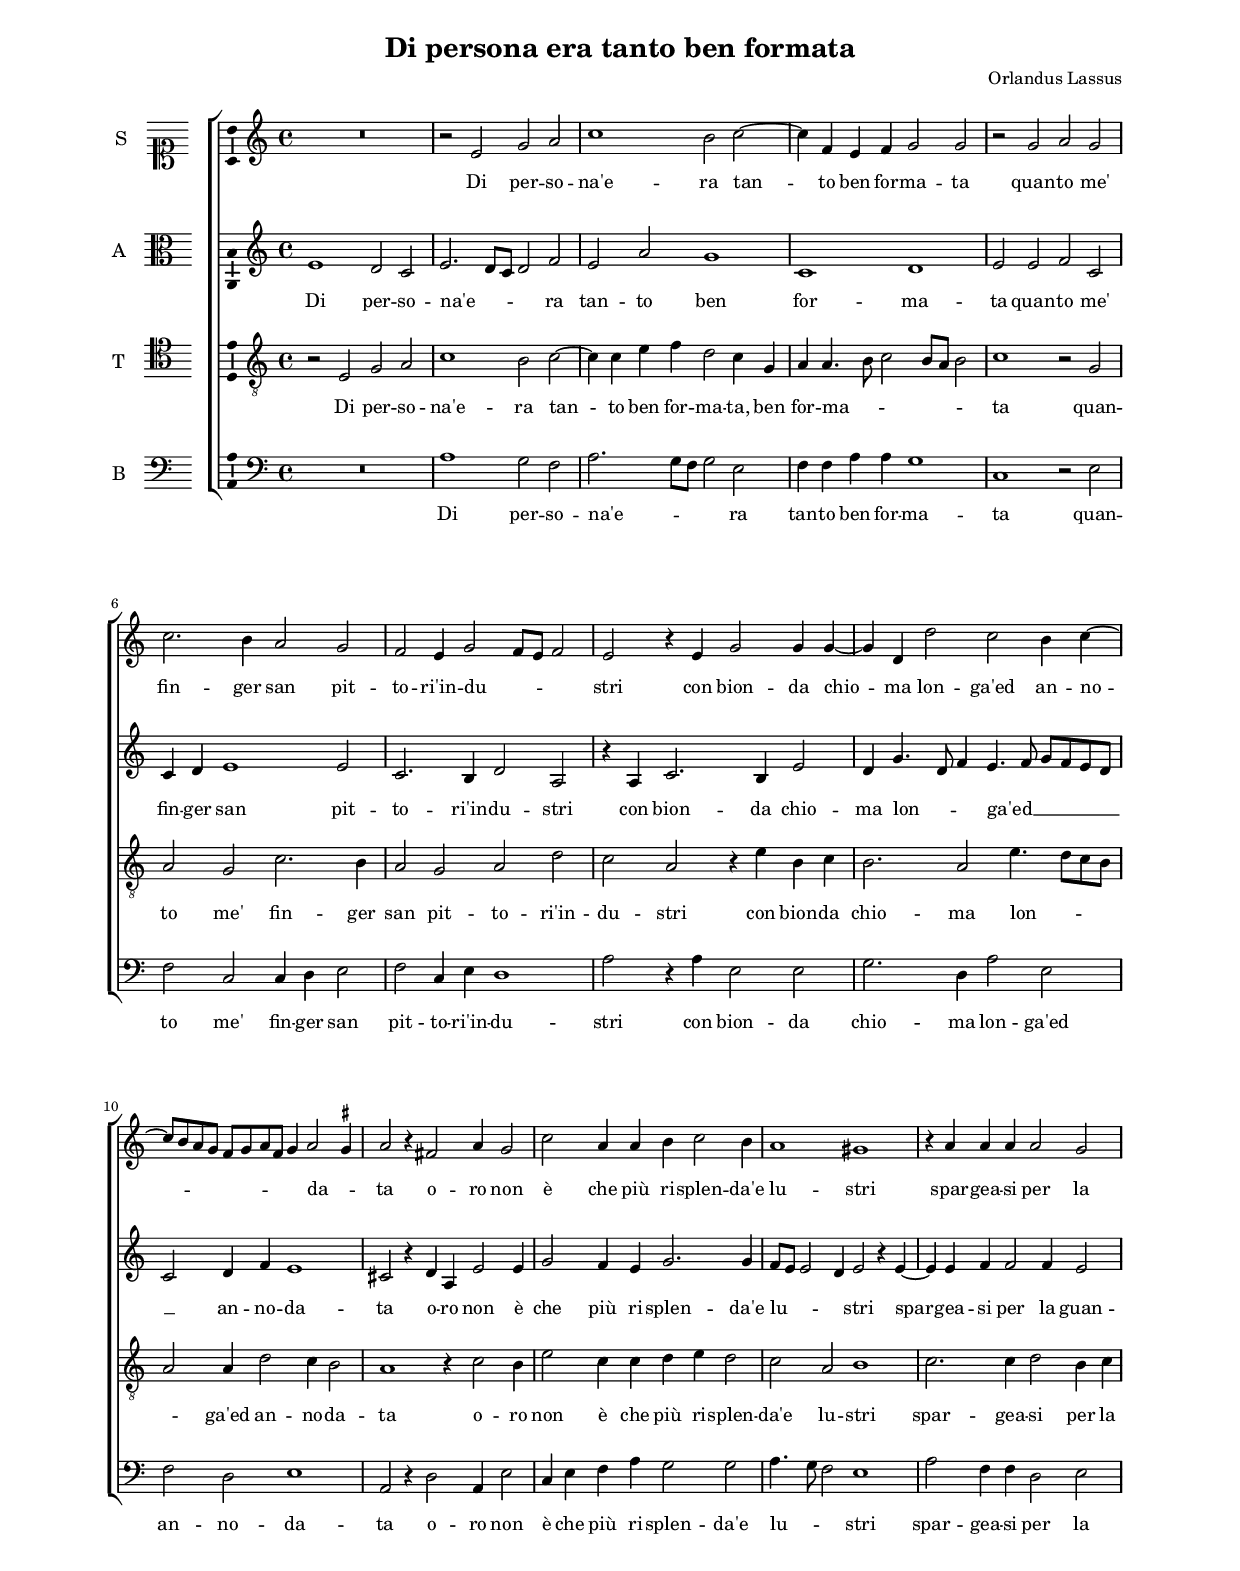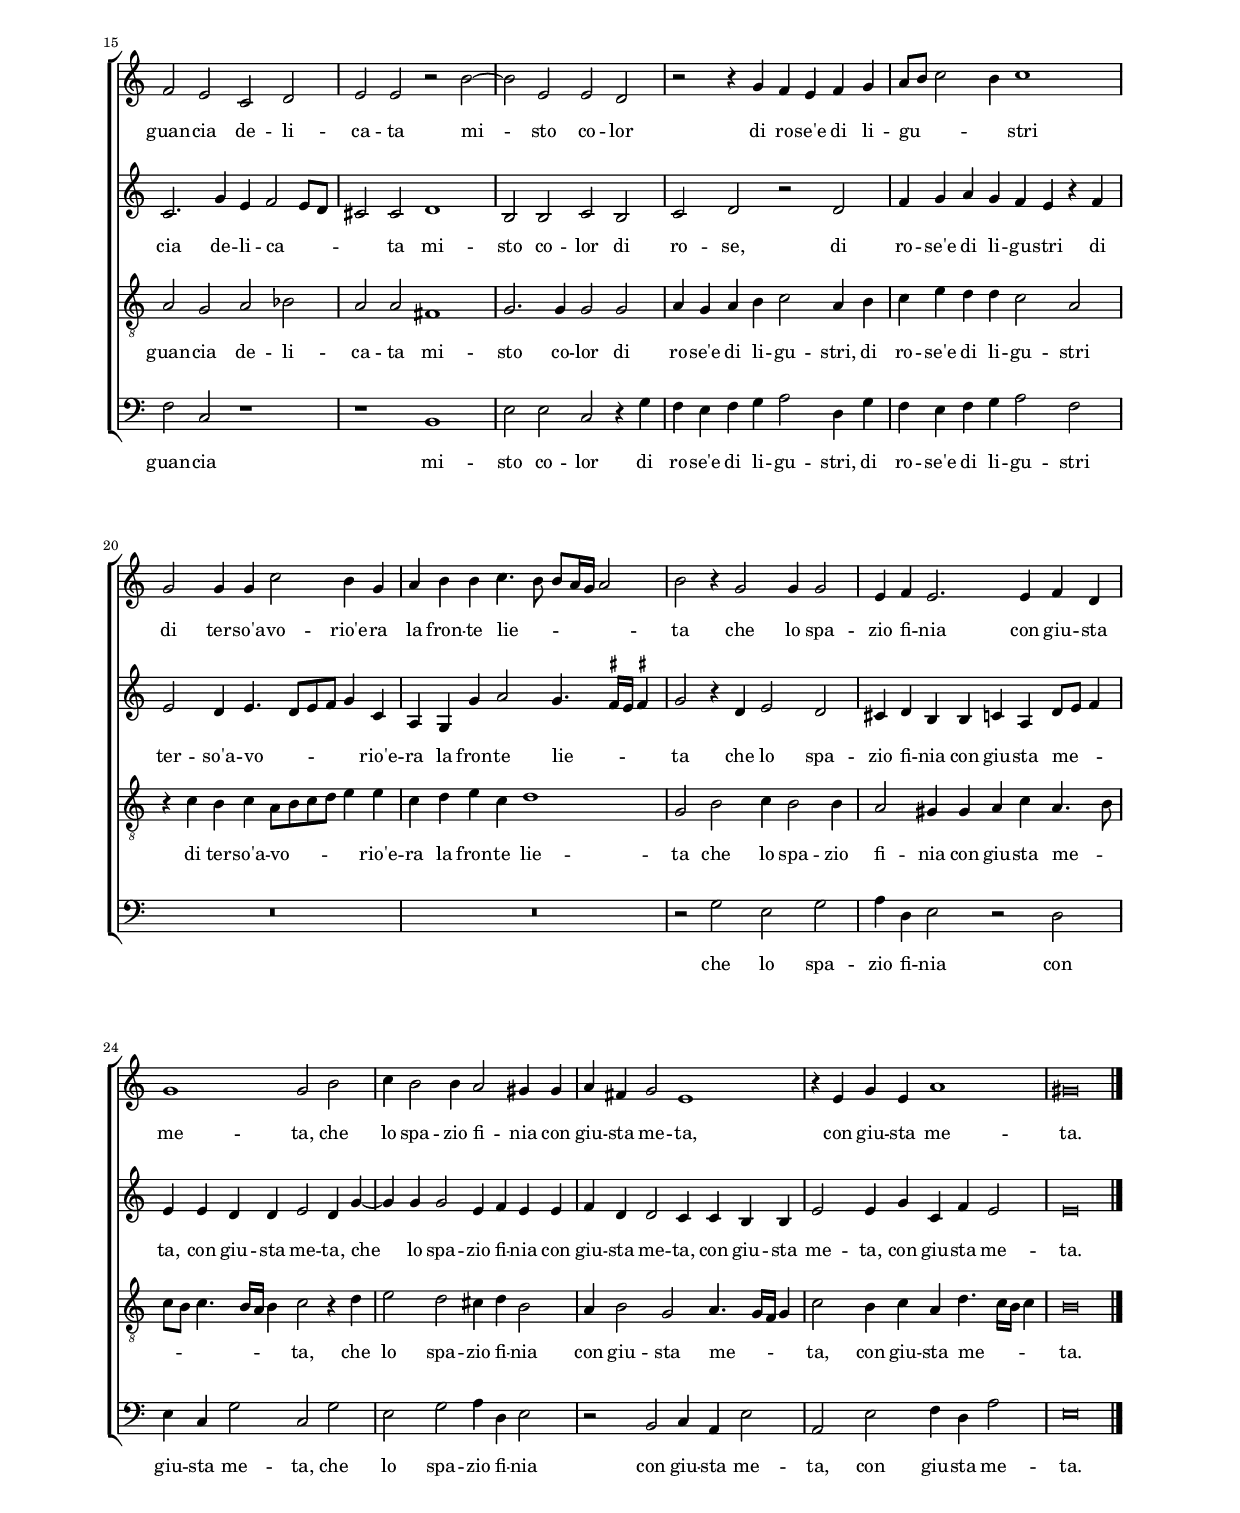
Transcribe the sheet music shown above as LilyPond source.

\header
{
  title="Di persona era tanto ben formata"
  composer="Orlandus Lassus"
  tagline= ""
}

\version "2.24.1"
\language deutsch
#(set-global-staff-size 15)
% #(set-default-paper-size "letter")
#(ly:set-option 'point-and-click #f)

	
global = {
	\key c \major
	\time 4/4 \set Score.measureLength = #(ly:make-moment 2/1)
	\skip 1*2*28 \bar "|."
	}

	ficta = { \once \set suggestAccidentals = ##t }
	
	forget = #(define-music-function (music) (ly:music?) #{
		\accidentalStyle forget
		$music
		\accidentalStyle default
		#})


\paper
	{
	top-margin = 2 \cm
	bottom-margin = 2 \cm
	left-margin = 2 \cm
	right-margin = 2 \cm
	ragged-bottom = ##f
	ragged-last-bottom = ##t
	print-page-number = ##f
	system-system-spacing = #'((basic-distance . 17) (minimum-distance . 14) (padding . 7))
	page-count = 2
	systems-per-page = 3
%	min-systems-per-page = 3
	}


incipitcantus = \markup { \score {
	{
	\set Staff.instrumentName = \markup { \fontsize #1 "S" }
	\key c \major
	\clef soprano
	s4 \bar ""
	}
	\layout  {
	raggedright = ##t
	indent = 0.8 \cm
	line-width = 1.6 \cm
	\context { \Staff \remove Time_signature_engraver }
	\override Staff.Clef.Y-extent = #'(0 . 0)
	}} \hspace #1 }
	
      
incipitaltus = \markup { \score {
	{
	\set Staff.instrumentName = \markup { \fontsize #1 "A" }
	\key c \major
	\clef alto
	s4 \bar ""
	}
	\layout  {
	raggedright = ##t
	indent = 0.8 \cm
	line-width = 1.6 \cm
	\context { \Staff \remove Time_signature_engraver }
	\override Staff.Clef.Y-extent = #'(0 . 0)
	}} \hspace #1 }


incipittenor = \markup { \score {
	{
	\set Staff.instrumentName = \markup { \fontsize #1 "T" }
	\key c \major
	\clef tenor
	s4 \bar ""
	}
	\layout  {
	raggedright = ##t
	indent = 0.8 \cm
	line-width = 1.6 \cm
	\context { \Staff \remove Time_signature_engraver }
	\override Staff.Clef.Y-extent = #'(0 . 0)
	}} \hspace #1 }


incipitbassus = \markup { \score {
	{
	\set Staff.instrumentName = \markup { \fontsize #1 "B" }
	\key c \major
	\clef bass
	s4 \bar ""
	}
	\layout  {
	raggedright = ##t
	indent = 0.8 \cm
	line-width = 1.6 \cm
	\context { \Staff \remove Time_signature_engraver }
	\override Staff.Clef.Y-extent = #'(0 . 0)
	}} \hspace #1 }


cantus =  \relative c''
	{
	R\breve
	r2 e, g a
	c1 h2 c~
	c4 f, e f g2 g
%5
	r2 g a g
	c2. h4 a2 g
	f2 e4 g2 f8 e f2
	e2 r4 e g2 g4 g~
	g4 d d'2 c h4 c~
%10
	c8 h a g f[ g a f] g4 a2 \ficta gis4
	a2 r4 fis2 a4 g2
	c2 a4 a h c2 h4
	a1 gis
	r4 a a a a2 g |
%15
	f2 e c d
	e2 e r h'~
	h2 e, e d
	r2 r4 g f e f g
	a8 h c2 h4 c1 |
%20
	g2 g4 g c2 h4 g
	a4 h h c4. h8 h[ a16 g] a2
	h2 r4 g2 g4 g2
	e4 f e2. e4 f d
	g1 g2 h |
%25
	c4 h2 h4 a2 gis4 gis
	a4 fis g2 e1
	r4 e g e a1
	gis\breve |
	}


altus =  \relative c'
	{
	e1 d2 c
	e2. d8 c d2 f
	e2 a g1
	c,1 d
%5
	e2 e f c |
	c4 d e1 e2
	c2. h4 d2 a
	r4 a c2. h4 e2
	d4 g4. d8 f4 e4. f8 g[ f e d]
%10
	c2 d4 f e1 |
	cis2 r4 d a e'2 e4
	g2 f4 e g2. g4
	f8 e e2 d4 e2 r4 e~
	e4 e f f2 f4 e2
%15
	c2. g'4 e4 f2 e8 d |
	cis2 cis d1
	h2 h c h
	c2 d r d
	f4 g a g f e r f
%20
	e2 d4 e4. d8 e f g4 c, |
	a4 g g' a2 g4. \ficta fis16 e \ficta fis!4
	g2 r4 d e2 d
	cis4 d h h c a d8 e f4
	e4 e d d e2 d4 g~
%25
	g4 g g2 e4 f e e |
	f4 d d2 c4 c h h
	e2 e4 g c, f e2
	e\breve |
	}


tenor =  \relative c'
	{
	r2 e, g a
	c1 h2 c~
	c4 c e f d2 c4 g
	a4 a4. h8 c2 h8 a h2
%5
	c1 r2 g |
	a2 g c2. h4
	a2 g a d
	c2 a r4 e' h c
	h2. a2 e'4. d8 c h
%10
	a2 a4 d2 c4 h2 |
	a1 r4 c2 h4
	e2 c4 c d e d2
	c2 a h1
	c2. c4 d2 h4 c
%15
	a2 g a b |
	a2 a fis1
	g2. g4 g2 g
	a4 g a h c2 a4 h
	c4 e d d c2 a
%20
	r4 c h c a8 h c d e4 e |
	c4 d e c d1
	g,2 h c4 h2 h4
	a2 gis4 gis a c a4. h8
	c8 h c4. h16 a h4 c2 r4 d
%25
	e2 d cis4 d h2 |
	a4 h2 g a4. g16 f g4
	c2 h4 c a d4. c16 h c4
	h\breve |
	}


bassus  =  \relative c
	{
	R\breve
	a'1 g2 f
	a2. g8 f g2 e
	f4 f a a g1
%5
	c,1 r2 e |
	f2 c c4 d e2
	f2 c4 e d1
	a'2 r4 a e2 e
	g2. d4 a'2 e
%10
	f2 d e1 |
	a,2 r4 d2 a4 e'2
	c4 e f a g2 g
	a4. g8 f2 e1
	a2 f4 f d2 e
%15
	f2 c r1 |
	r1 h
	e2 e c r4 g'
	f4 e f g a2 d,4 g
	f4 e f g a2 f
%20
	R\breve |
	R\breve
	r2 g e g
	a4 d, e2 r d
	e4 c g'2 c, g'
%25
	e2 g a4 d, e2 |
	r2 h c4 a e'2
	a,2 e' f4 d a'2
	e\breve |
	}

lyricscantus = \lyricmode {
	Di per -- so -- na'e -- ra tan -- to ben for -- ma -- ta
	quan -- to me' fin -- ger san pit -- to -- ri'in -- du -- _ _ _ stri
	con bion -- da chio -- ma lon -- ga'ed an -- no -- _ _ _ _ _ _ _ _ da -- _ ta
	o -- ro non è che più ri -- splen -- da'e lu -- stri
	spar -- gea -- si per la guan -- cia de -- li -- ca -- ta
	mi -- sto co -- lor di ro -- se'e di li -- gu -- _ _ _ stri
	di ter -- so'a -- vo -- rio'e -- ra la fron -- te lie -- _ _ _ _ _ ta
	che lo spa -- zio fi -- nia con giu -- sta me -- ta,
	che lo spa -- zio fi -- nia con giu -- sta me -- ta,
	con giu -- sta me -- ta.
	}


lyricsaltus = \lyricmode {
	Di per -- so -- na'e -- _ _ _ ra tan -- to ben for -- ma -- ta
	quan -- to me' fin -- ger san pit -- to -- ri'in -- du -- stri
	con bion -- da chio -- ma lon -- _ _ ga'ed __ _ _ _ _ _ _ an -- no -- da -- ta
	o -- ro non è che più ri -- splen -- da'e lu -- _ _ _ stri
	spar -- gea -- si per la guan -- cia de -- li -- ca -- _ _ _ ta
	mi -- sto co -- lor di ro -- se,
	di ro -- se'e di li -- gu -- stri
	di ter -- so'a -- vo -- _ _ _ _ rio'e -- ra la fron -- te lie -- _ _ _ ta
	che lo spa -- zio fi -- nia con giu -- sta me -- _ _ ta,
	con giu -- sta me -- ta,
	che lo spa -- zio fi -- nia con giu -- sta me -- ta,
	con giu -- sta me -- ta,
	con giu -- sta me -- ta.
	}


lyricstenor = \lyricmode {
	Di per -- so -- na'e -- ra tan -- to ben for -- ma -- ta,
	ben for -- ma -- _ _ _ _ _ ta
	quan -- to me' fin -- ger san pit -- to -- ri'in -- du -- stri
	con bion -- da chio -- ma lon -- _ _ _ _ ga'ed an -- no -- da -- ta
	o -- ro non è che più ri -- splen -- da'e lu -- stri
	spar -- gea -- si per la guan -- cia de -- li -- ca -- ta
	mi -- sto co -- lor di ro -- se'e di li -- gu -- stri,
	di ro -- se'e di li -- gu -- stri
	di ter -- so'a -- vo -- _ _ _ _ rio'e -- ra la fron -- te lie -- ta
	che lo spa -- zio fi -- nia con giu -- sta me -- _ _ _ _ _ _ _ ta,
	che lo spa -- zio fi -- nia con giu -- sta me -- _ _ _ ta,
	con giu -- sta me -- _ _ _ ta.
	}


lyricsbassus = \lyricmode {
	Di per -- so -- na'e -- _ _ _ ra tan -- to ben for -- ma -- ta
	quan -- to me' fin -- ger san pit -- to -- ri'in -- du -- stri
	con bion -- da chio -- ma lon -- ga'ed an -- no -- da -- ta
	o -- ro non è che più ri -- splen -- da'e lu -- _ _ stri
	spar -- gea -- si per la guan -- cia
	mi -- sto co -- lor di ro -- se'e di li -- gu -- stri,
	di ro -- se'e di li -- gu -- stri
	che lo spa -- zio fi -- nia con giu -- sta me -- ta,
	che lo spa -- zio fi -- nia con giu -- sta me -- ta,
	con giu -- sta me -- ta.
	}


\score
{  
	\transpose c c {
	\new ChoirStaff \with { \override StaffGrouper.staff-staff-spacing.basic-distance = #13 }
	<<

	\new Staff << \global
	\new Voice="v1" {
		\set Staff.instrumentName=\incipitcantus
		\set Staff.midiInstrument = "reed organ"
		\clef "violin"
		\cantus }
	\new Lyrics \lyricsto "v1" {\lyricscantus }
	>>


	\new Staff << \global
	\new Voice="v2" {
		\set Staff.instrumentName=\incipitaltus
		\set Staff.midiInstrument = "reed organ"
		\clef "violin" 
		\altus}
	\new Lyrics \lyricsto "v2" {\lyricsaltus }
	>>


	\new Staff << \global
	\new Voice="v3" {
		\set Staff.instrumentName=\incipittenor
		\set Staff.midiInstrument = "reed organ"
		\clef "G_8"
		\tenor }
	\new Lyrics \lyricsto "v3" {\lyricstenor }
	>>


	\new Staff << \global
	\new Voice="v4" {
		\set Staff.instrumentName=\incipitbassus
		\set Staff.midiInstrument = "reed organ"
		\clef "bass" 
		\bassus }
	\new Lyrics \lyricsto "v4" {\lyricsbassus}
	>>

	>>
	} % transpose

	\layout
	{
	indent = 1.7 \cm
	\context { \Lyrics \override VerticalAxisGroup.nonstaff-relatedstaff-spacing.padding = #2 }
%	\context { \Lyrics \override LyricText.font-size = #1 }
	\context { \Staff \override TimeSignature.break-visibility = #end-of-line-invisible }
	\context { \Staff \consists Ambitus_engraver }
	\context { \Score \override BarNumber.padding = #2 }
	\context { \Voice \override NoteHead.style = #'baroque }
	}

\midi
	{
	\tempo 2 = 85
	}
	
}


% EOF
